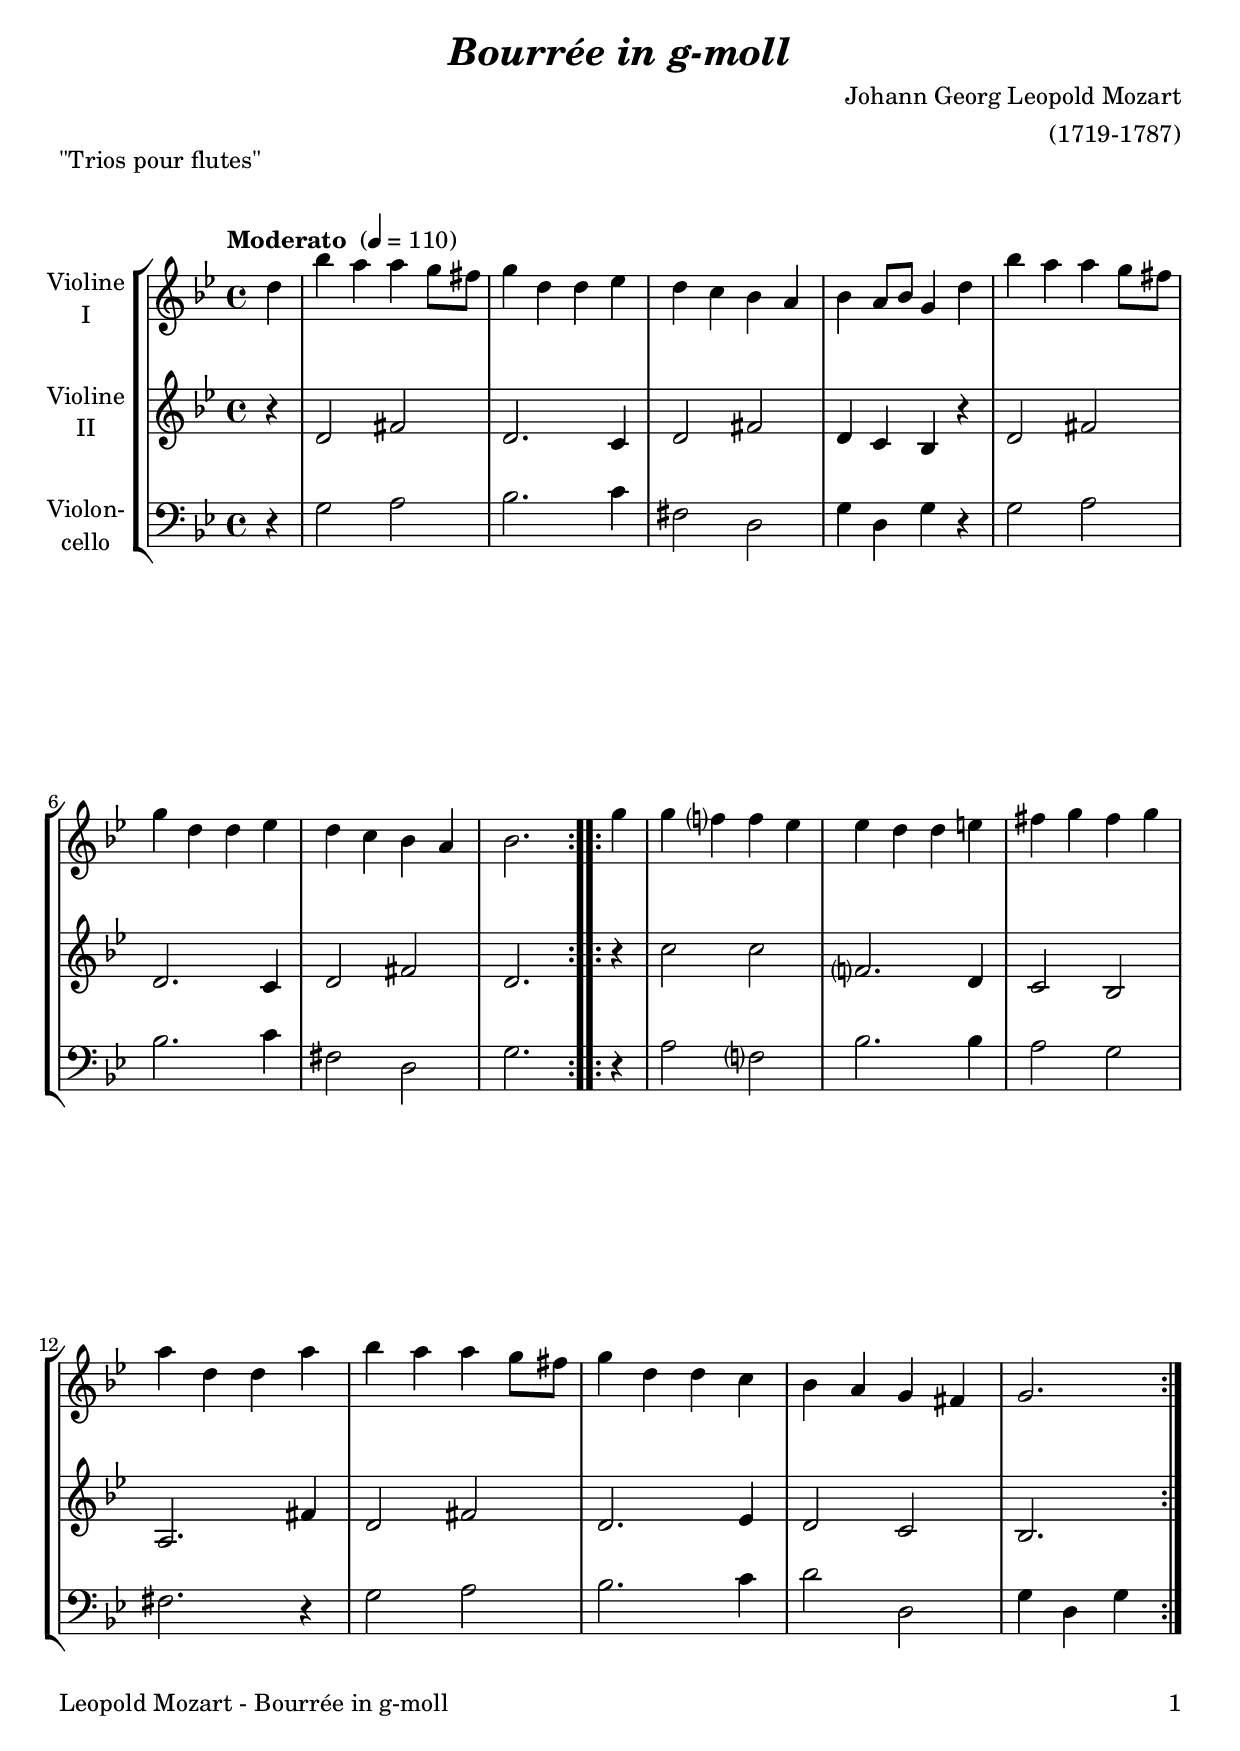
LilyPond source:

\version "2.24.1"
\include "deutsch.ly"

#(set-global-staff-size 21)

\header {
  title     = \markup \bold \italic "Bourrée in g-moll"
  composer  = "Johann Georg Leopold Mozart"
  arranger  = "(1719-1787)"
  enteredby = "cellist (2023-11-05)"
  piece     = "\"Trios pour flutes\""
}

voiceconsts = {
 \key g \minor
 \time 4/4
 \clef "treble"
% \numericTimeSignature
 \compressEmptyMeasures
  % Set default beaming for all staves
%  \set Timing.beamExceptions = #'()
%  \set Timing.baseMoment     = #(ly:make-moment 1 4)
%  \set Timing.beatStructure  = #'(1 1 1)
 \tempo "Moderato " 4=110
}

mivl = "violin"
miba = "cello"

va = \relative c'' {
  \voiceconsts

  \repeat volta 2 {
    \partial 4 d4
    b' a a g8 fis
    g4 d d es
    d c b a

    b a8 b g4 d'
    b' a a g8 fis
    g4 d d es
    d c b a

    b2.
  }

  \repeat volta 2 {
    g'4
    g f? f es
    es d d e
    fis g fis g

    a d, d a'
    b a a g8 fis
    g4 d d c
    b a g fis
    \partial 2. g2.
  }
}

vb = \relative c' {
  \voiceconsts
  
  \repeat volta 2 {
    \partial 4 r4
    d2 fis
    d2. c4
    d2 fis

    d4 c b r
    d2 fis
    d2. c4
    d2 fis

    d2.
  }

  \repeat volta 2 {
    r4
    c'2 c
    f,?2. d4
    c2 b

    a2. fis'4
    d2 fis
    d2. es4
    d2 c
    \partial 2. b2.
  }
}

vc = \relative c' {
  \voiceconsts
  \clef "bass"
  
  \repeat volta 2 {
    \partial 4 r4
    g2 a
    b2. c4
    fis,2 d

    g4 d g r
    g2 a
    b2. c4
    fis,2 d

    g2.
  }

  \repeat volta 2 {
    r4
    a2 f?
    b2. b4
    a2 g

    fis2. r4
    g2 a
    b2. c4
    d2 d,
    \partial 2. g4 d g
  }
}


music = \new StaffGroup <<
      \new Staff {
        \set Staff.midiInstrument = \mivl
        \set Staff.instrumentName = \markup \center-column { "Violine" "I" }
        \transpose g g { \va }
      }
      
      \new Staff {
        \set Staff.midiInstrument = \mivl
        \set Staff.instrumentName = \markup \center-column { "Violine" "II" }
        \transpose g g { \vb }
      }
      
      \new Staff {
        \set Staff.midiInstrument = \miba
        \set Staff.instrumentName = \markup \center-column { "Violon-" "cello" }
        \transpose g g { \vc }
      }
>>

\book {
  \paper {
    print-page-number = ##t
    print-first-page-number = ##t
    ragged-last-bottom = ##f
    oddHeaderMarkup = \markup \null
    evenHeaderMarkup = \markup \null
    oddFooterMarkup = \markup {
      \fill-line {
        \if \should-print-page-number
        "Leopold Mozart - Bourrée in g-moll" \fromproperty #'page:page-number-string
      }
    }
    evenFooterMarkup = \oddFooterMarkup
  } \score {
    \music
    \layout {}
  }

  \score {
    \unfoldRepeats \music

    \midi {
      \context {
        \Score
      }
    }
  }
}